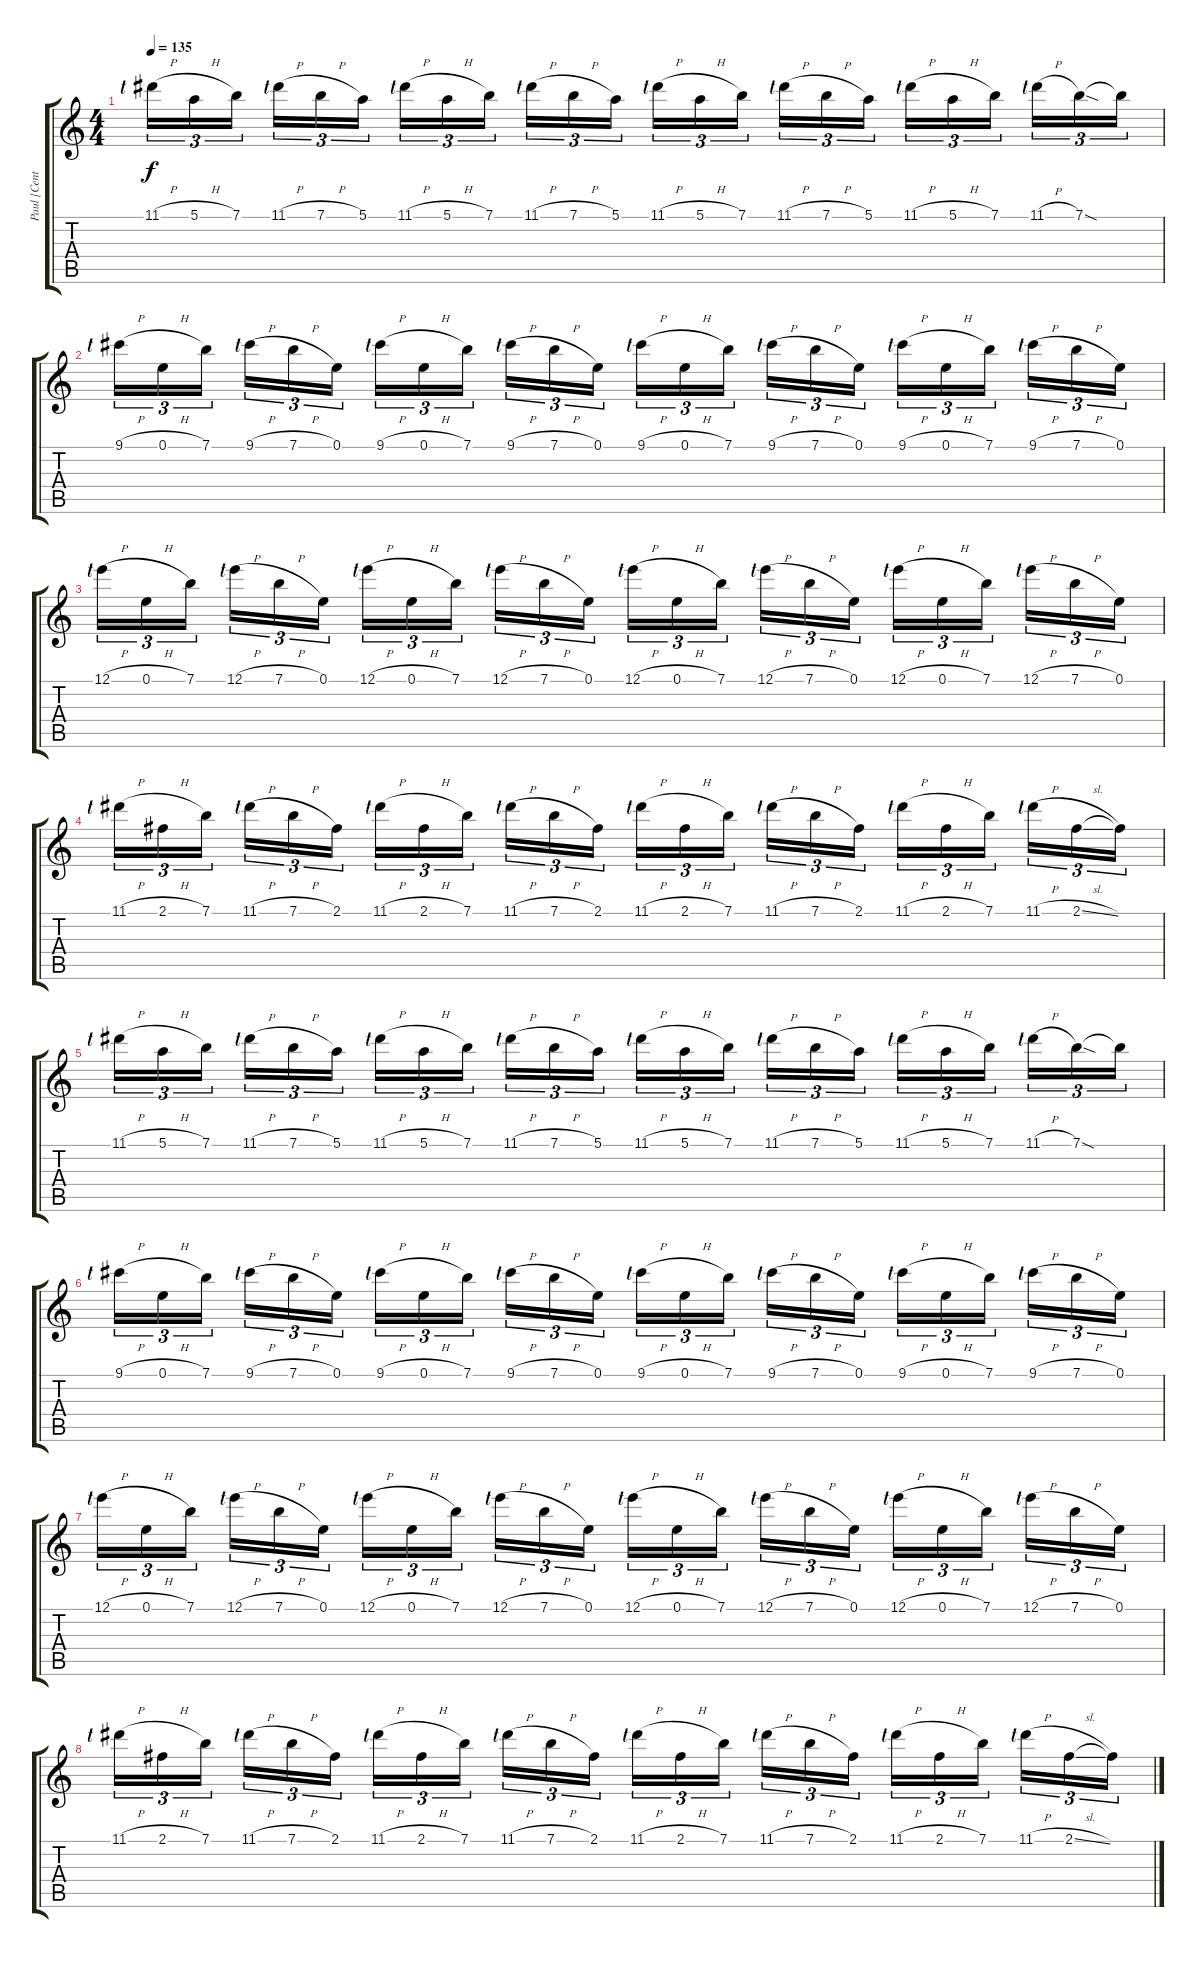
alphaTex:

\track ("Paul [Centre]" "Paul [Cent") {instrument overdrivenguitar}
\staff {score tabs}
\tuning (E4 B3 G3 D3 A2 E2) {hide}
\ts (4 4)
\tempo 135
\clef g2
\ks c
11.1{h lf 1}.16{tu (3 2) dy f} 5.1{h}.16{tu (3 2)} 7.1.16{tu (3 2) beam splitsecondary} 11.1{h lf 1}.16{tu (3 2)} 7.1{h}.16{tu (3 2)} 5.1.16{tu (3 2)} 11.1{h lf 1}.16{tu (3 2)} 5.1{h}.16{tu (3 2)} 7.1.16{tu (3 2) beam splitsecondary} 11.1{h lf 1}.16{tu (3 2)} 7.1{h}.16{tu (3 2)} 5.1.16{tu (3 2)} 11.1{h lf 1}.16{tu (3 2)} 5.1{h}.16{tu (3 2)} 7.1.16{tu (3 2) beam splitsecondary} 11.1{h lf 1}.16{tu (3 2)} 7.1{h}.16{tu (3 2)} 5.1.16{tu (3 2)} 11.1{h lf 1}.16{tu (3 2)} 5.1{h}.16{tu (3 2)} 7.1.16{tu (3 2) beam splitsecondary} 11.1{h lf 1}.16{tu (3 2)} 7.1{sod}.16{tu (3 2)} 7.1{t}.16{tu (3 2)} |
9.1{h lf 1}.16{tu (3 2)} 0.1{h}.16{tu (3 2)} 7.1.16{tu (3 2) beam splitsecondary} 9.1{h lf 1}.16{tu (3 2)} 7.1{h}.16{tu (3 2)} 0.1.16{tu (3 2)} 9.1{h lf 1}.16{tu (3 2)} 0.1{h}.16{tu (3 2)} 7.1.16{tu (3 2) beam splitsecondary} 9.1{h lf 1}.16{tu (3 2)} 7.1{h}.16{tu (3 2)} 0.1.16{tu (3 2)} 9.1{h lf 1}.16{tu (3 2)} 0.1{h}.16{tu (3 2)} 7.1.16{tu (3 2) beam splitsecondary} 9.1{h lf 1}.16{tu (3 2)} 7.1{h}.16{tu (3 2)} 0.1.16{tu (3 2)} 9.1{h lf 1}.16{tu (3 2)} 0.1{h}.16{tu (3 2)} 7.1.16{tu (3 2) beam splitsecondary} 9.1{h lf 1}.16{tu (3 2)} 7.1{h}.16{tu (3 2)} 0.1.16{tu (3 2)} |
12.1{h lf 1}.16{tu (3 2)} 0.1{h}.16{tu (3 2)} 7.1.16{tu (3 2) beam splitsecondary} 12.1{h lf 1}.16{tu (3 2)} 7.1{h}.16{tu (3 2)} 0.1.16{tu (3 2)} 12.1{h lf 1}.16{tu (3 2)} 0.1{h}.16{tu (3 2)} 7.1.16{tu (3 2) beam splitsecondary} 12.1{h lf 1}.16{tu (3 2)} 7.1{h}.16{tu (3 2)} 0.1.16{tu (3 2)} 12.1{h lf 1}.16{tu (3 2)} 0.1{h}.16{tu (3 2)} 7.1.16{tu (3 2) beam splitsecondary} 12.1{h lf 1}.16{tu (3 2)} 7.1{h}.16{tu (3 2)} 0.1.16{tu (3 2)} 12.1{h lf 1}.16{tu (3 2)} 0.1{h}.16{tu (3 2)} 7.1.16{tu (3 2) beam splitsecondary} 12.1{h lf 1}.16{tu (3 2)} 7.1{h}.16{tu (3 2)} 0.1.16{tu (3 2)} |
11.1{h lf 1}.16{tu (3 2)} 2.1{h}.16{tu (3 2)} 7.1.16{tu (3 2) beam splitsecondary} 11.1{h lf 1}.16{tu (3 2)} 7.1{h}.16{tu (3 2)} 2.1.16{tu (3 2)} 11.1{h lf 1}.16{tu (3 2)} 2.1{h}.16{tu (3 2)} 7.1.16{tu (3 2) beam splitsecondary} 11.1{h lf 1}.16{tu (3 2)} 7.1{h}.16{tu (3 2)} 2.1.16{tu (3 2)} 11.1{h lf 1}.16{tu (3 2)} 2.1{h}.16{tu (3 2)} 7.1.16{tu (3 2) beam splitsecondary} 11.1{h lf 1}.16{tu (3 2)} 7.1{h}.16{tu (3 2)} 2.1.16{tu (3 2)} 11.1{h lf 1}.16{tu (3 2)} 2.1{h}.16{tu (3 2)} 7.1.16{tu (3 2) beam splitsecondary} 11.1{h lf 1}.16{tu (3 2)} 2.1{sl}.16{tu (3 2)} 2.1{t}.16{tu (3 2)} |
11.1{h lf 1}.16{tu (3 2)} 5.1{h}.16{tu (3 2)} 7.1.16{tu (3 2) beam splitsecondary} 11.1{h lf 1}.16{tu (3 2)} 7.1{h}.16{tu (3 2)} 5.1.16{tu (3 2)} 11.1{h lf 1}.16{tu (3 2)} 5.1{h}.16{tu (3 2)} 7.1.16{tu (3 2) beam splitsecondary} 11.1{h lf 1}.16{tu (3 2)} 7.1{h}.16{tu (3 2)} 5.1.16{tu (3 2)} 11.1{h lf 1}.16{tu (3 2)} 5.1{h}.16{tu (3 2)} 7.1.16{tu (3 2) beam splitsecondary} 11.1{h lf 1}.16{tu (3 2)} 7.1{h}.16{tu (3 2)} 5.1.16{tu (3 2)} 11.1{h lf 1}.16{tu (3 2)} 5.1{h}.16{tu (3 2)} 7.1.16{tu (3 2) beam splitsecondary} 11.1{h lf 1}.16{tu (3 2)} 7.1{sod}.16{tu (3 2)} 7.1{t}.16{tu (3 2)} |
9.1{h lf 1}.16{tu (3 2)} 0.1{h}.16{tu (3 2)} 7.1.16{tu (3 2) beam splitsecondary} 9.1{h lf 1}.16{tu (3 2)} 7.1{h}.16{tu (3 2)} 0.1.16{tu (3 2)} 9.1{h lf 1}.16{tu (3 2)} 0.1{h}.16{tu (3 2)} 7.1.16{tu (3 2) beam splitsecondary} 9.1{h lf 1}.16{tu (3 2)} 7.1{h}.16{tu (3 2)} 0.1.16{tu (3 2)} 9.1{h lf 1}.16{tu (3 2)} 0.1{h}.16{tu (3 2)} 7.1.16{tu (3 2) beam splitsecondary} 9.1{h lf 1}.16{tu (3 2)} 7.1{h}.16{tu (3 2)} 0.1.16{tu (3 2)} 9.1{h lf 1}.16{tu (3 2)} 0.1{h}.16{tu (3 2)} 7.1.16{tu (3 2) beam splitsecondary} 9.1{h lf 1}.16{tu (3 2)} 7.1{h}.16{tu (3 2)} 0.1.16{tu (3 2)} |
12.1{h lf 1}.16{tu (3 2)} 0.1{h}.16{tu (3 2)} 7.1.16{tu (3 2) beam splitsecondary} 12.1{h lf 1}.16{tu (3 2)} 7.1{h}.16{tu (3 2)} 0.1.16{tu (3 2)} 12.1{h lf 1}.16{tu (3 2)} 0.1{h}.16{tu (3 2)} 7.1.16{tu (3 2) beam splitsecondary} 12.1{h lf 1}.16{tu (3 2)} 7.1{h}.16{tu (3 2)} 0.1.16{tu (3 2)} 12.1{h lf 1}.16{tu (3 2)} 0.1{h}.16{tu (3 2)} 7.1.16{tu (3 2) beam splitsecondary} 12.1{h lf 1}.16{tu (3 2)} 7.1{h}.16{tu (3 2)} 0.1.16{tu (3 2)} 12.1{h lf 1}.16{tu (3 2)} 0.1{h}.16{tu (3 2)} 7.1.16{tu (3 2) beam splitsecondary} 12.1{h lf 1}.16{tu (3 2)} 7.1{h}.16{tu (3 2)} 0.1.16{tu (3 2)} |
11.1{h lf 1}.16{tu (3 2)} 2.1{h}.16{tu (3 2)} 7.1.16{tu (3 2) beam splitsecondary} 11.1{h lf 1}.16{tu (3 2)} 7.1{h}.16{tu (3 2)} 2.1.16{tu (3 2)} 11.1{h lf 1}.16{tu (3 2)} 2.1{h}.16{tu (3 2)} 7.1.16{tu (3 2) beam splitsecondary} 11.1{h lf 1}.16{tu (3 2)} 7.1{h}.16{tu (3 2)} 2.1.16{tu (3 2)} 11.1{h lf 1}.16{tu (3 2)} 2.1{h}.16{tu (3 2)} 7.1.16{tu (3 2) beam splitsecondary} 11.1{h lf 1}.16{tu (3 2)} 7.1{h}.16{tu (3 2)} 2.1.16{tu (3 2)} 11.1{h lf 1}.16{tu (3 2)} 2.1{h}.16{tu (3 2)} 7.1.16{tu (3 2) beam splitsecondary} 11.1{h lf 1}.16{tu (3 2)} 2.1{sl}.16{tu (3 2)} 2.1{t}.16{tu (3 2)}
